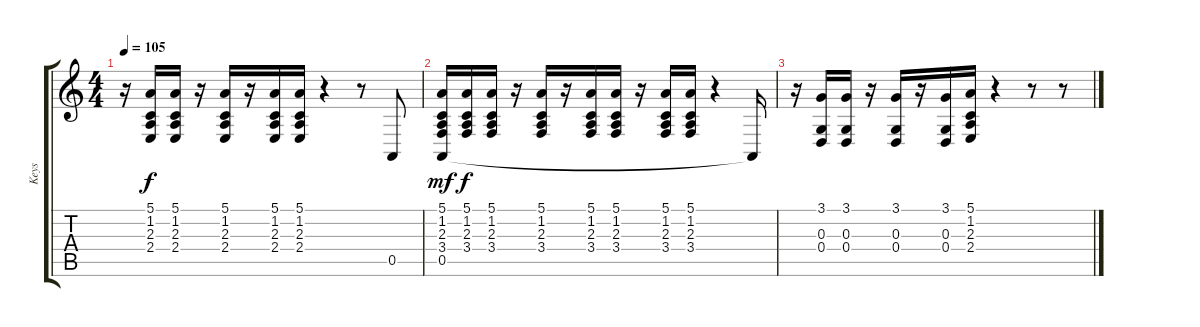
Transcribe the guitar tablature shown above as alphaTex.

\track ("Keys" "Keys") {instrument stringensemble1}
\staff {score tabs}
\tuning (E4 B3 G3 D3 A2 E2) {hide}
\ts (4 4)
\tempo 105
\clef g2
\ks c
r.16{dy f} (5.1 1.2 2.3 2.4).16 (5.1 1.2 2.3 2.4).16 r.16 (5.1 1.2 2.3 2.4).16 r.16 (5.1 1.2 2.3 2.4).16 (5.1 1.2 2.3 2.4).16 r.4 r.8 0.5{t}.8 |
(5.1 1.2 2.3 3.4 0.5).16{dy mf} (5.1 1.2 2.3 3.4).16{dy f} (5.1 1.2 2.3 3.4).16 r.16 (5.1 1.2 2.3 3.4).16 r.16 (5.1 1.2 2.3 3.4).16 (5.1 1.2 2.3 3.4).16 r.16 (5.1 1.2 2.3 3.4).16 (5.1 1.2 2.3 3.4).16 r.4 0.5{t}.16 |
r.16 (3.1 0.3 0.4).16 (3.1 0.3 0.4).16 r.16 (3.1 0.3 0.4).16 r.16 (3.1 0.3 0.4).16 (5.1 1.2 2.3 2.4).16 r.4 r.8 r.8
